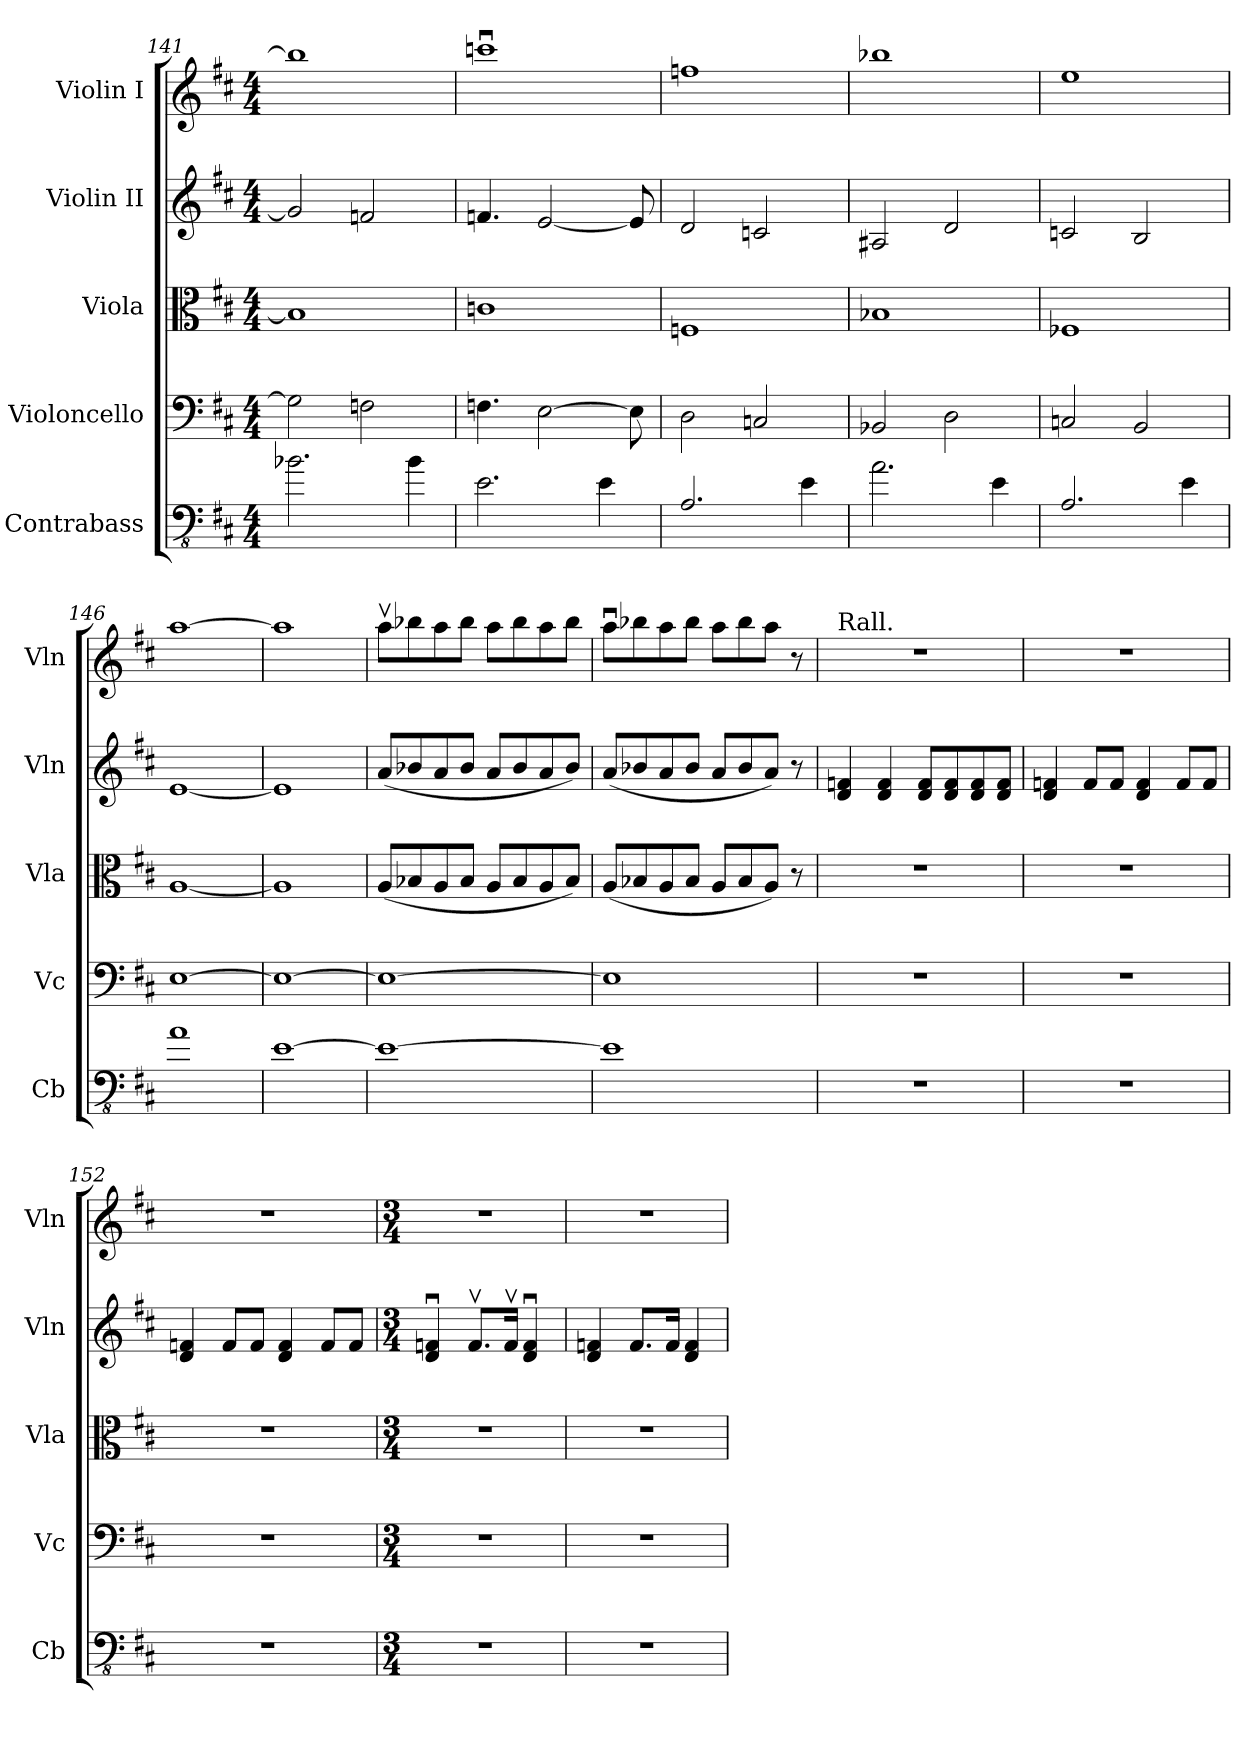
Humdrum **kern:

**kern	**kern	**kern	**kern	**kern
*part5	*part4	*part3	*part2	*part1
*staff5	*staff4	*staff3	*staff2	*staff1
*I"Contrabass	*I"Violoncello	*I"Viola	*I"Violin II	*I"Violin I
*I'Cb	*I'Vc	*I'Vla	*I'Vln	*I'Vln
*clefFv4	*clefF4	*clefC3	*clefG2	*clefG2
*ITrd7c12	*	*	*	*
*k[f#c#]	*k[f#c#]	*k[f#c#]	*k[f#c#]	*k[f#c#]
*M4/4	*M4/4	*M4/4	*M4/4	*M4/4
=141	=141	=141	=141	=141
2.BB-X\	2G\]	1B-]	2g/]	1bb-]
.	2Fn\	.	2fn/	.
4BB-\	.	.	.	.
=142	=142	=142	=142	=142
2.EE\	4.Fn\	1cn	4.fn/	1cccnu
.	[2E\	.	[2e/	.
4EE\	.	.	.	.
.	8E\]	.	8e/]	.
=143	=143	=143	=143	=143
2.AAA/	2D\	1Fn	2d/	1ffn
.	2Cn/	.	2cn/	.
4EE\	.	.	.	.
=144	=144	=144	=144	=144
2.AA\	2BB-X/	1B-X	2A#X/	1bb-X
.	2D\	.	2d/	.
4EE\	.	.	.	.
!!LO:PB:g=z
=145	=145	=145	=145	=145
2.AAA/	2Cn/	1F-X	2cn/	1ee
.	2BB/	.	2B/	.
4EE\	.	.	.	.
=146	=146	=146	=146	=146
1AA	[1E	[1A	[1e	[1aa
=147	=147	=147	=147	=147
[1EE	1E_	1A]	1e]	1aa]
=148	=148	=148	=148	=148
1EE_	1E_	(8A/L	(8a/L	8aav\L
.	.	8B-X/	8b-X/	8bb-X\
.	.	8A/	8a/	8aa\
.	.	8B-/J	8b-/J	8bb-\J
.	.	8A/L	8a/L	8aa\L
.	.	8B-/	8b-/	8bb-\
.	.	8A/	8a/	8aa\
.	.	8B-/J)	8b-/J)	8bb-\J
=149	=149	=149	=149	=149
1EE]	1E]	(8A/L	(8a/L	8aau\L
.	.	8B-X/	8b-X/	8bb-X\
.	.	8A/	8a/	8aa\
.	.	8B-/J	8b-/J	8bb-\J
.	.	8A/L	8a/L	8aa\L
.	.	8B-/	8b-/	8bb-\
.	.	8A/J)	8a/J)	8aa\J
.	.	8r	8r	8r
=150	=150	=150	=150	=150
!	!	!	!	!LO:TX:a:t=Rall.
1r	1r	1r	4d/ 4fn/	1r
.	.	.	4d/ 4f/	.
.	.	.	8d/ 8f/L	.
.	.	.	8d/ 8f/	.
.	.	.	8d/ 8f/	.
.	.	.	8d/ 8f/J	.
!!LO:LB:g=z
=151	=151	=151	=151	=151
1r	1r	1r	4d/ 4fn/	1r
.	.	.	8f/L	.
.	.	.	8f/J	.
.	.	.	4d/ 4f/	.
.	.	.	8f/L	.
.	.	.	8f/J	.
=152	=152	=152	=152	=152
1r	1r	1r	4d/ 4fn/	1r
.	.	.	8f/L	.
.	.	.	8f/J	.
.	.	.	4d/ 4f/	.
.	.	.	8f/L	.
.	.	.	8f/J	.
=153	=153	=153	=153	=153
*M3/4	*M3/4	*M3/4	*M3/4	*M3/4
*	*	*	*	*MM150
2.r	2.r	2.r	4d/u 4fn/u	2.r
.	.	.	8.fv/L	.
.	.	.	16fv/Jk	.
.	.	.	4d/u 4f/u	.
=154	=154	=154	=154	=154
2.r	2.r	2.r	4d/ 4fn/	2.r
.	.	.	8.f/L	.
.	.	.	16f/Jk	.
.	.	.	4d/ 4f/	.
=	=	=	=	=
*-	*-	*-	*-	*-
